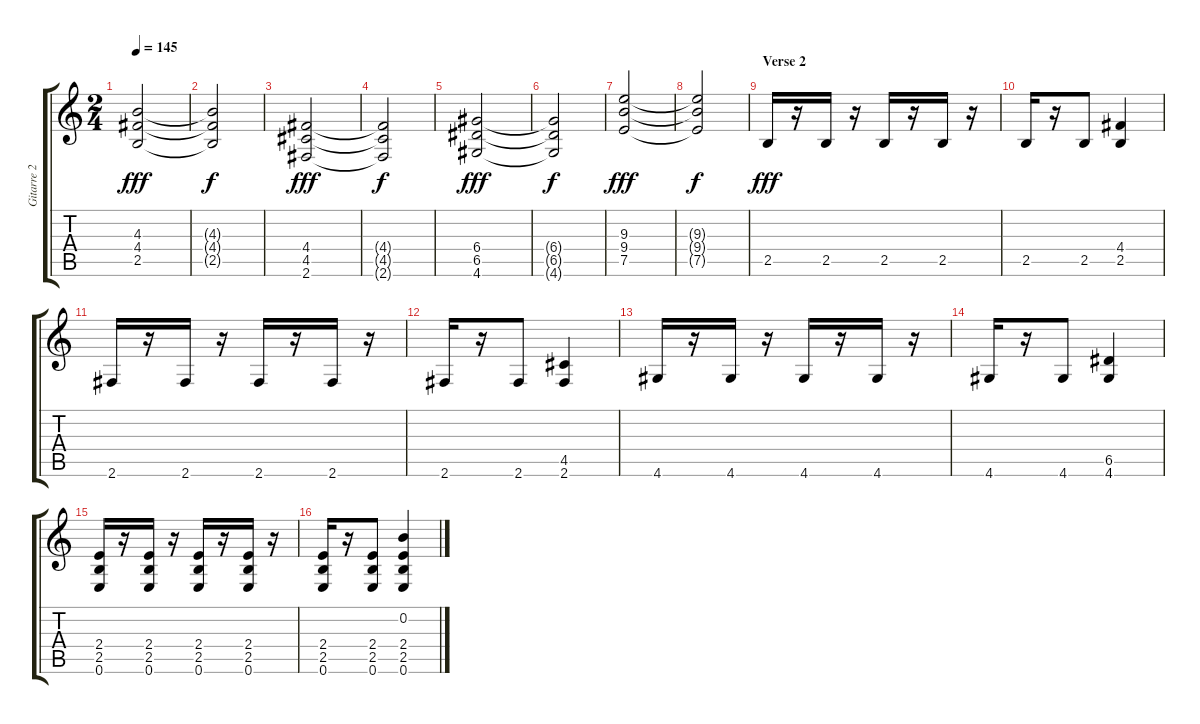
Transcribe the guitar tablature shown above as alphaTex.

\track ("Gitarre 2 - Farin Urlaub" "Gitarre 2 ") {instrument distortionguitar}
\staff {score tabs}
\tuning (E4 B3 G3 D3 A2 E2) {hide}
\ts (2 4)
\tempo 145
\clef g2
\ks c
(4.3 4.4 2.5).2{dy fff} |
(4.3{t} 4.4{t} 2.5{t}).2{dy f} |
(4.4 4.5 2.6).2{dy fff} |
(4.4{t} 4.5{t} 2.6{t}).2{dy f} |
(6.4 6.5 4.6).2{dy fff} |
(6.4{t} 6.5{t} 4.6{t}).2{dy f} |
(9.3 9.4 7.5).2{dy fff} |
(9.3{t} 9.4{t} 7.5{t}).2{dy f} |
\section ("" "Verse 2")
2.5.16{dy fff} r.16 2.5.16 r.16 2.5.16 r.16 2.5.16 r.16 |
2.5.16 r.16 2.5.8 (4.4 2.5).4 |
2.6.16 r.16 2.6.16 r.16 2.6.16 r.16 2.6.16 r.16 |
2.6.16 r.16 2.6.8 (4.5 2.6).4 |
4.6.16 r.16 4.6.16 r.16 4.6.16 r.16 4.6.16 r.16 |
4.6.16 r.16 4.6.8 (6.5 4.6).4 |
(2.4 2.5 0.6).16 r.16 (2.4 2.5 0.6).16 r.16 (2.4 2.5 0.6).16 r.16 (2.4 2.5 0.6).16 r.16 |
(2.4 2.5 0.6).16 r.16 (2.4 2.5 0.6).8 (0.2 2.4 2.5 0.6).4
